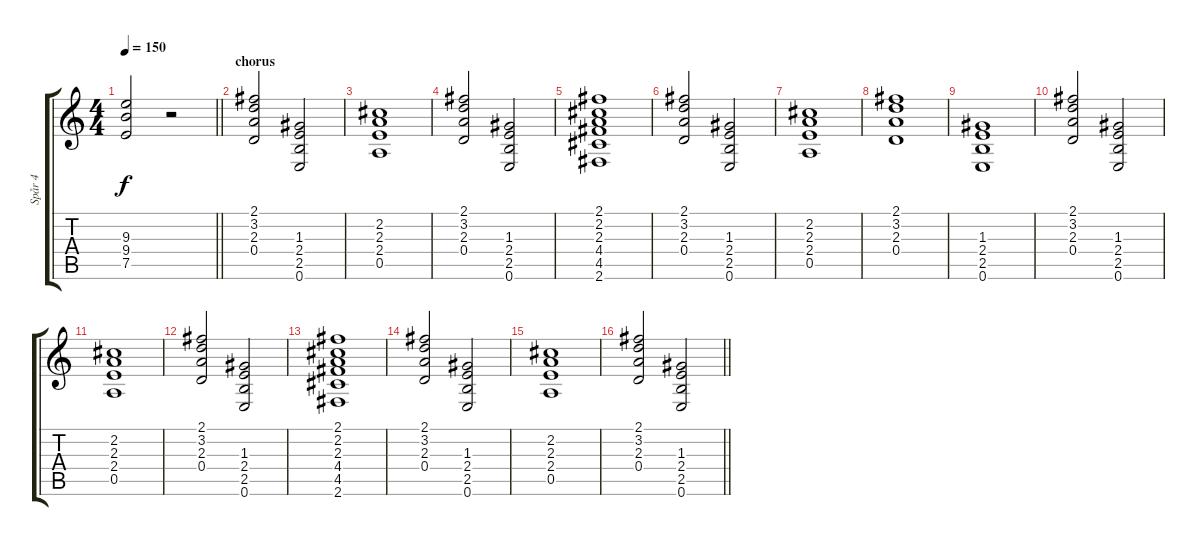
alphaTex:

\track ("Spår 4" "Spår 4") {instrument overdrivenguitar}
\staff {score tabs}
\tuning (E4 B3 G3 D3 A2 E2) {hide}
\ts (4 4)
\tempo 150
\clef g2
\barLineRight lightlight
\ks c
(9.3{t} 9.4{t} 7.5{t}).2{dy f} r.2 |
\section ("" "chorus")
(2.1 3.2 2.3 0.4).2 (1.3 2.4 2.5 0.6).2 |
(2.2 2.3 2.4 0.5).1 |
(2.1 3.2 2.3 0.4).2 (1.3 2.4 2.5 0.6).2 |
(2.1 2.2 2.3 4.4 4.5 2.6).1 |
(2.1 3.2 2.3 0.4).2 (1.3 2.4 2.5 0.6).2 |
(2.2 2.3 2.4 0.5).1 |
(2.1 3.2 2.3 0.4).1 |
(1.3 2.4 2.5 0.6).1 |
(2.1 3.2 2.3 0.4).2 (1.3 2.4 2.5 0.6).2 |
(2.2 2.3 2.4 0.5).1 |
(2.1 3.2 2.3 0.4).2 (1.3 2.4 2.5 0.6).2 |
(2.1 2.2 2.3 4.4 4.5 2.6).1 |
(2.1 3.2 2.3 0.4).2 (1.3 2.4 2.5 0.6).2 |
(2.2 2.3 2.4 0.5).1 |
\barLineRight lightlight
(2.1 3.2 2.3 0.4).2 (1.3 2.4 2.5 0.6).2
